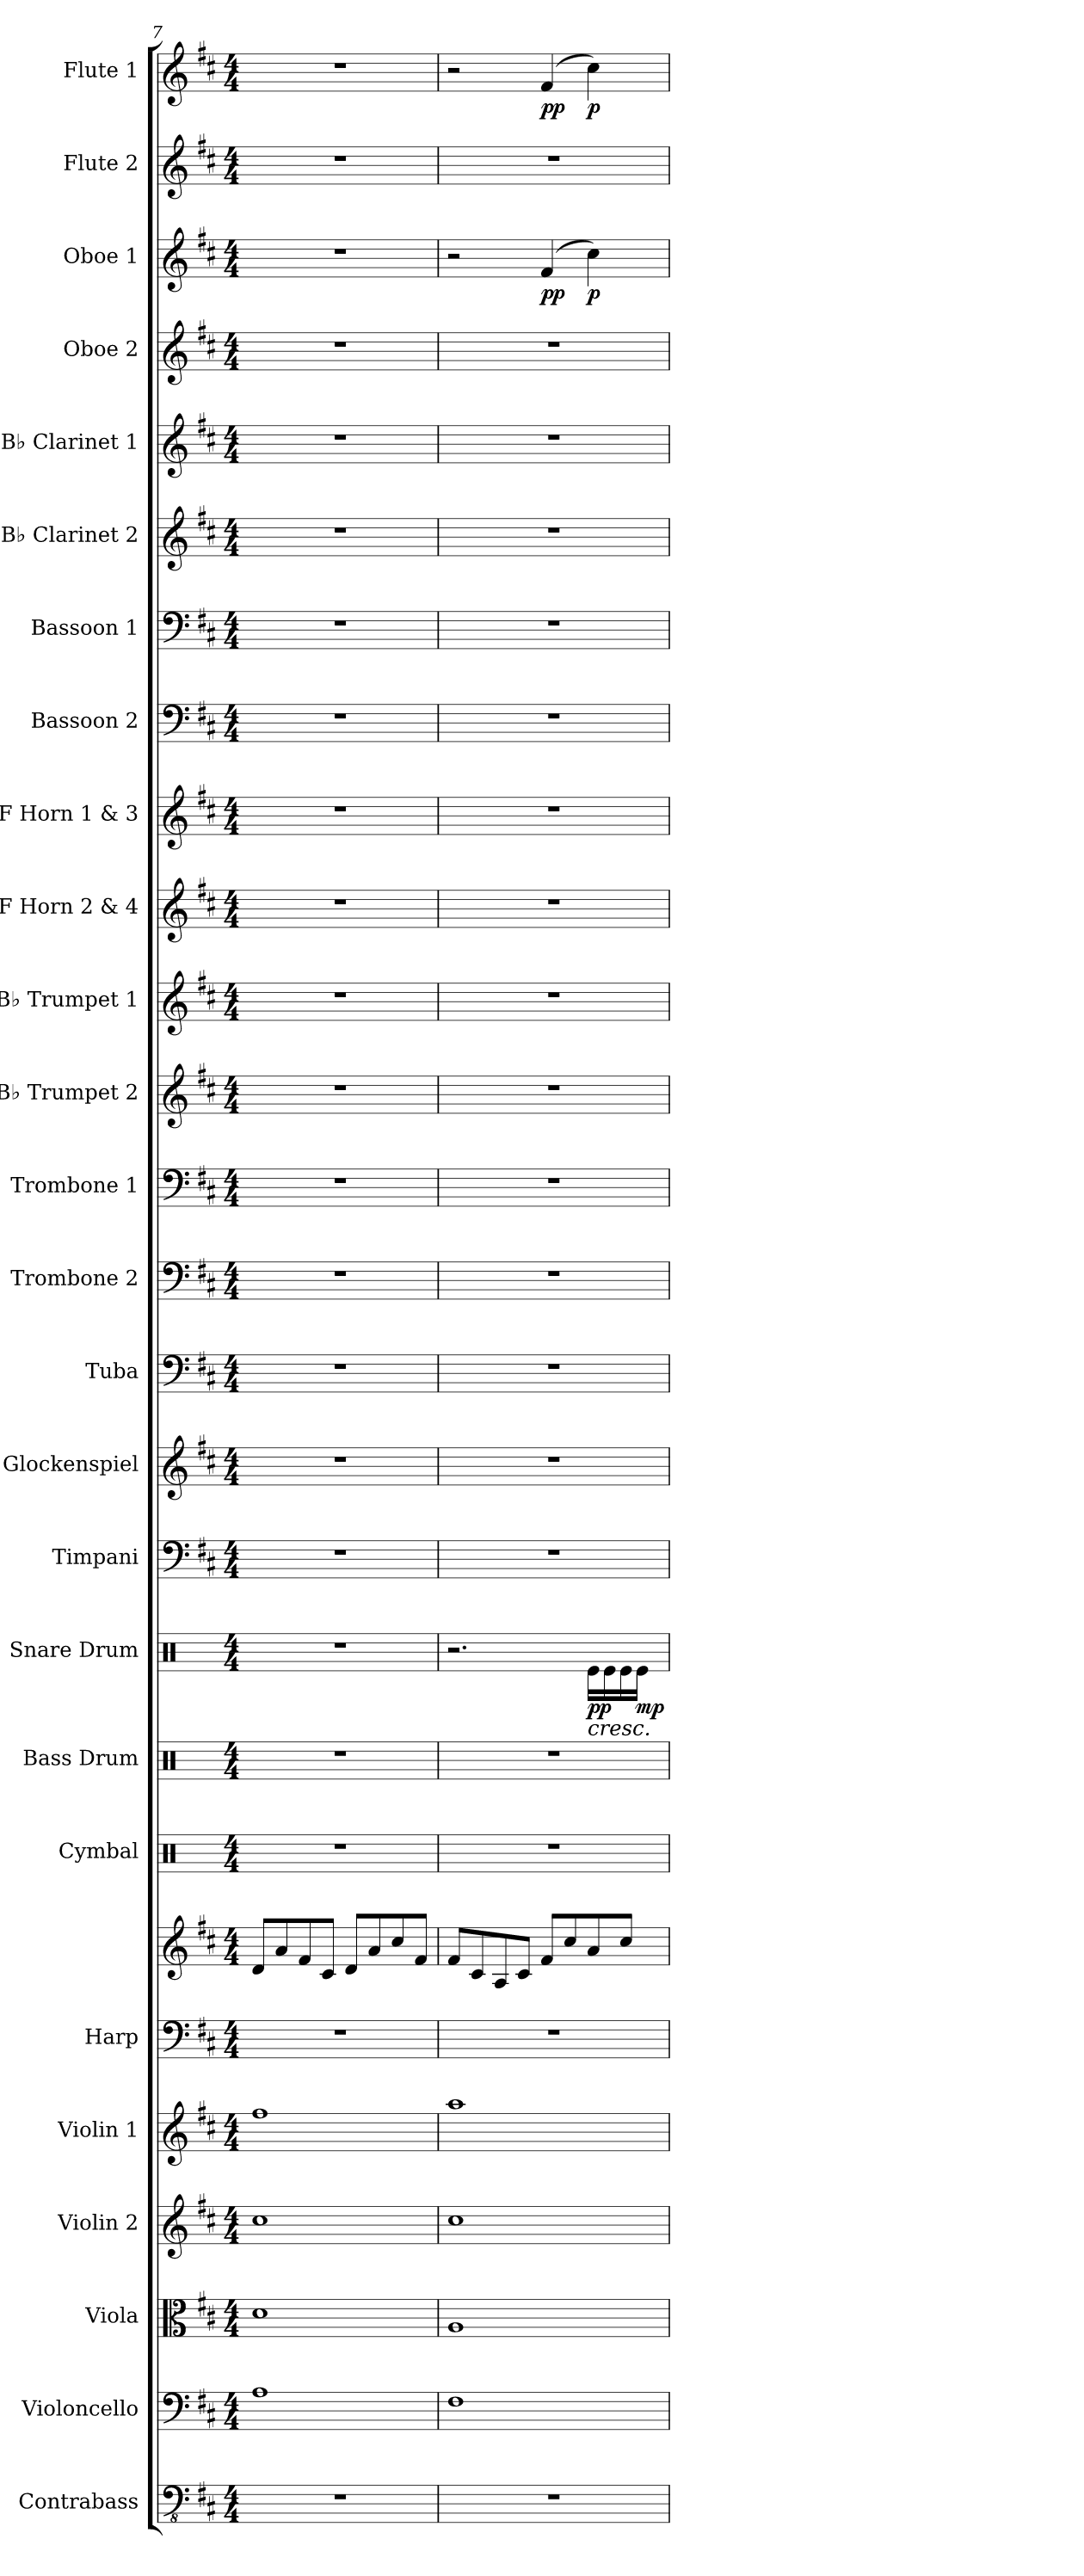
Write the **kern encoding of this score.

**kern	**kern	**kern	**kern	**kern	**kern	**kern	**kern	**kern	**kern	**dynam	**kern	**kern	**kern	**kern	**kern	**kern	**kern	**kern	**kern	**kern	**kern	**kern	**kern	**kern	**kern	**dynam	**kern	**kern	**dynam
*part26	*part25	*part24	*part23	*part22	*part21	*part21	*part20	*part19	*part18	*part18	*part17	*part16	*part15	*part14	*part13	*part12	*part11	*part10	*part9	*part8	*part7	*part6	*part5	*part4	*part3	*part3	*part2	*part1	*part1
*staff27	*staff26	*staff25	*staff24	*staff23	*staff22	*staff21	*staff20	*staff19	*staff18	*staff18	*staff17	*staff16	*staff15	*staff14	*staff13	*staff12	*staff11	*staff10	*staff9	*staff8	*staff7	*staff6	*staff5	*staff4	*staff3	*staff3	*staff2	*staff1	*staff1
*I"Contrabass	*I"Violoncello	*I"Viola	*I"Violin 2	*I"Violin 1	*I"Harp	*	*I"Cymbal	*I"Bass Drum	*I"Snare Drum	*	*I"Timpani	*I"Glockenspiel	*I"Tuba	*I"Trombone 2	*I"Trombone 1	*I"B♭ Trumpet 2	*I"B♭ Trumpet 1	*I"F Horn 2 &amp; 4	*I"F Horn 1 &amp; 3	*I"Bassoon 2	*I"Bassoon 1	*I"B♭ Clarinet 2	*I"B♭ Clarinet 1	*I"Oboe 2	*I"Oboe 1	*	*I"Flute 2	*I"Flute 1	*
*I'Cb.	*I'Vc.	*I'Vla.	*I'Vln. 2	*I'Vln. 1	*I'Hrp.	*	*I'Cym.	*I'B. Dr.	*I'Sn. Dr.	*	*I'Timp.	*I'Glk.	*I'Tba.	*I'Tbn. 2	*I'Tbn. 1	*I'B♭ Tpt. 2	*I'B♭ Tpt. 1	*I'F Hn. 2 4	*I'F Hn. 1 3	*I'Bsn. 2	*I'Bsn. 1	*I'B♭ Cl. 2	*I'B♭ Cl. 1	*I'Ob. 2	*I'Ob. 1	*	*I'Fl. 2	*I'Fl. 1	*
*clefFv4	*clefF4	*clefC3	*clefG2	*clefG2	*clefF4	*clefG2	*clefX	*clefX	*clefX	*	*clefF4	*clefG2	*clefF4	*clefF4	*clefF4	*clefG2	*clefG2	*clefG2	*clefG2	*clefF4	*clefF4	*clefG2	*clefG2	*clefG2	*clefG2	*	*clefG2	*clefG2	*
*ITrd7c12	*	*	*	*	*	*	*	*	*	*	*	*ITrd-14c-24	*	*	*	*ITrd1c2	*ITrd1c2	*ITrd4c7	*ITrd4c7	*	*	*ITrd1c2	*ITrd1c2	*	*	*	*	*	*
*k[f#c#]	*k[f#c#]	*k[f#c#]	*k[f#c#]	*k[f#c#]	*k[f#c#]	*k[f#c#]	*k[]	*k[]	*k[]	*	*k[f#c#]	*k[f#c#]	*k[f#c#]	*k[f#c#]	*k[f#c#]	*k[]	*k[]	*k[f#]	*k[f#]	*k[f#c#]	*k[f#c#]	*k[]	*k[]	*k[f#c#]	*k[f#c#]	*	*k[f#c#]	*k[f#c#]	*
*M4/4	*M4/4	*M4/4	*M4/4	*M4/4	*M4/4	*M4/4	*M4/4	*M4/4	*M4/4	*	*M4/4	*M4/4	*M4/4	*M4/4	*M4/4	*M4/4	*M4/4	*M4/4	*M4/4	*M4/4	*M4/4	*M4/4	*M4/4	*M4/4	*M4/4	*	*M4/4	*M4/4	*
=7	=7	=7	=7	=7	=7	=7	=7	=7	=7	=7	=7	=7	=7	=7	=7	=7	=7	=7	=7	=7	=7	=7	=7	=7	=7	=7	=7	=7	=7
1r	1A	1d	1cc#	1ff#	1r	8d/L	1r	1r	1r	.	1r	1r	1r	1r	1r	1r	1r	1r	1r	1r	1r	1r	1r	1r	1r	.	1r	1r	.
.	.	.	.	.	.	8a/	.	.	.	.	.	.	.	.	.	.	.	.	.	.	.	.	.	.	.	.	.	.	.
.	.	.	.	.	.	8f#/	.	.	.	.	.	.	.	.	.	.	.	.	.	.	.	.	.	.	.	.	.	.	.
.	.	.	.	.	.	8c#/J	.	.	.	.	.	.	.	.	.	.	.	.	.	.	.	.	.	.	.	.	.	.	.
.	.	.	.	.	.	8d/L	.	.	.	.	.	.	.	.	.	.	.	.	.	.	.	.	.	.	.	.	.	.	.
.	.	.	.	.	.	8a/	.	.	.	.	.	.	.	.	.	.	.	.	.	.	.	.	.	.	.	.	.	.	.
.	.	.	.	.	.	8cc#/	.	.	.	.	.	.	.	.	.	.	.	.	.	.	.	.	.	.	.	.	.	.	.
.	.	.	.	.	.	8f#/J	.	.	.	.	.	.	.	.	.	.	.	.	.	.	.	.	.	.	.	.	.	.	.
=8	=8	=8	=8	=8	=8	=8	=8	=8	=8	=8	=8	=8	=8	=8	=8	=8	=8	=8	=8	=8	=8	=8	=8	=8	=8	=8	=8	=8	=8
1r	1F#	1A	1cc#	1aa	1r	8f#/L	1r	1r	2.r	.	1r	1r	1r	1r	1r	1r	1r	1r	1r	1r	1r	1r	1r	1r	2r	.	1r	2r	.
.	.	.	.	.	.	8c#/	.	.	.	.	.	.	.	.	.	.	.	.	.	.	.	.	.	.	.	.	.	.	.
.	.	.	.	.	.	8A/	.	.	.	.	.	.	.	.	.	.	.	.	.	.	.	.	.	.	.	.	.	.	.
.	.	.	.	.	.	8c#/J	.	.	.	.	.	.	.	.	.	.	.	.	.	.	.	.	.	.	.	.	.	.	.
!	!	!	!	!	!	!	!	!	!	!	!	!	!	!	!	!	!	!	!	!	!	!	!	!	!	!LO:DY:b	!	!	!LO:DY:b
.	.	.	.	.	.	8f#/L	.	.	.	.	.	.	.	.	.	.	.	.	.	.	.	.	.	.	(4f#/	pp	.	(4f#/	pp
.	.	.	.	.	.	8cc#/	.	.	.	.	.	.	.	.	.	.	.	.	.	.	.	.	.	.	.	.	.	.	.
!	!	!	!	!	!	!	!	!	!	!LO:HP:b	!	!	!	!	!	!	!	!	!	!	!	!	!	!	!	!	!	!	!
!	!	!	!	!	!	!	!	!	!	!LO:DY:n=1:b	!	!	!	!	!	!	!	!	!	!	!	!	!	!	!	!LO:DY:b	!	!	!LO:DY:b
.	.	.	.	.	.	8a/	.	.	16Re\LL	< pp	.	.	.	.	.	.	.	.	.	.	.	.	.	.	4cc#\)	p	.	4cc#\)	p
.	.	.	.	.	.	.	.	.	16Re\	.	.	.	.	.	.	.	.	.	.	.	.	.	.	.	.	.	.	.	.
.	.	.	.	.	.	8cc#/J	.	.	16Re\	.	.	.	.	.	.	.	.	.	.	.	.	.	.	.	.	.	.	.	.
!	!	!	!	!	!	!	!	!	!	!LO:DY:n=2:b	!	!	!	!	!	!	!	!	!	!	!	!	!	!	!	!	!	!	!
.	.	.	.	.	.	.	.	.	16Re\JJ	mp	.	.	.	.	.	.	.	.	.	.	.	.	.	.	.	.	.	.	.
.	.	.	.	.	.	.	.	.	.	[	.	.	.	.	.	.	.	.	.	.	.	.	.	.	.	.	.	.	.
=	=	=	=	=	=	=	=	=	=	=	=	=	=	=	=	=	=	=	=	=	=	=	=	=	=	=	=	=	=
*-	*-	*-	*-	*-	*-	*-	*-	*-	*-	*-	*-	*-	*-	*-	*-	*-	*-	*-	*-	*-	*-	*-	*-	*-	*-	*-	*-	*-	*-
